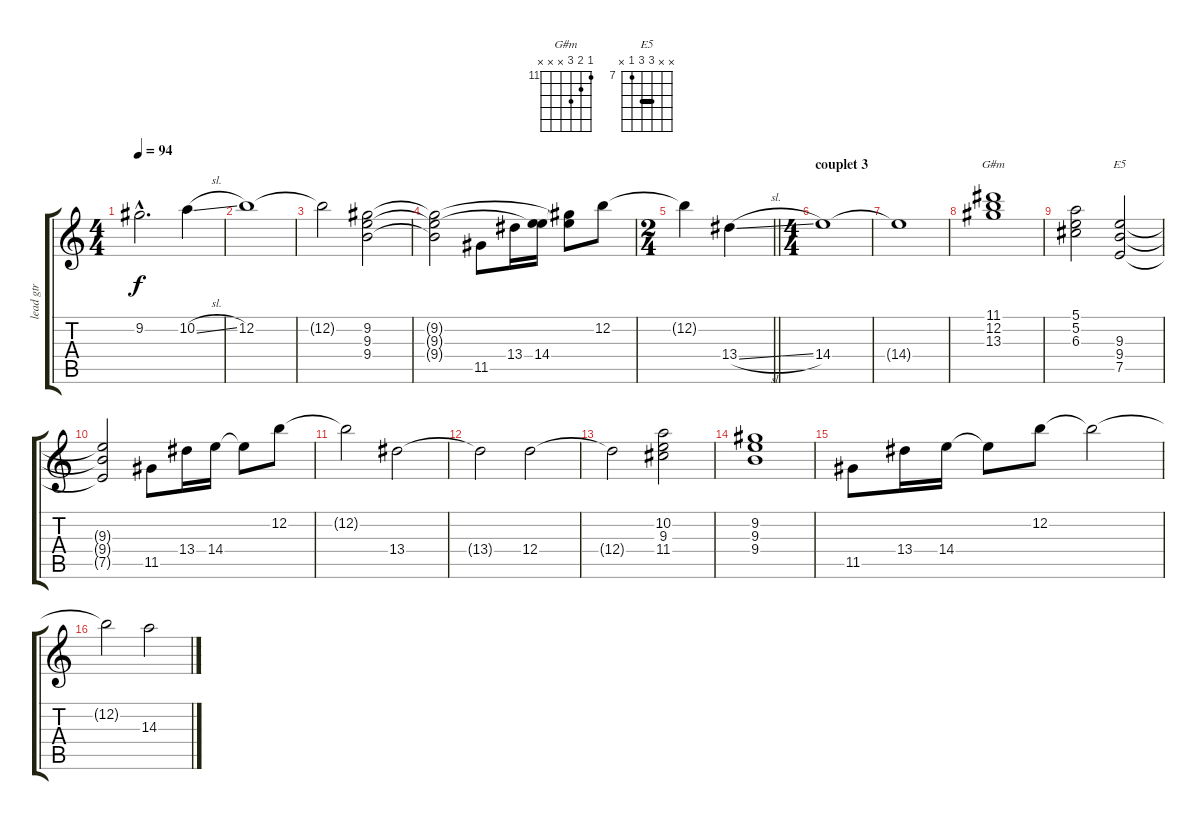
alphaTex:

\track ("lead gtr" "lead gtr") {instrument overdrivenguitar}
\staff {score tabs}
\tuning (E4 B3 G3 D3 A2 E2) {hide}
\chord ("G#m" 11 12 13 x x x) {firstfret 11}
\chord ("E5" x x 9 9 7 x) {firstfret 7 barre 9}
\ts (4 4)
\tempo 94
\clef g2
\ks c
9.2{hac}.2{d dy f} 10.2{sl}.4 |
12.2.1 |
12.2{t}.2 (9.2 9.3 9.4).2 |
(9.2{t} 9.3{t} 9.4{t}).2 11.5.8 13.4.16 (9.3{t} 14.4).16 (9.2{t} 14.4{t}).8 12.2.8 |
\ts (2 4)
\barLineRight lightlight
12.2{t}.4 13.4{sl}.4 |
\ts (4 4)
\section ("" "couplet 3")
14.4.1 |
14.4{t}.1 |
(11.1 12.2 13.3).1{ch "G#m"} |
(5.1 5.2 6.3).2 (9.3 9.4 7.5).2{ch "E5"} |
(9.3{t} 9.4{t} 7.5{t}).2 11.5.8 13.4.16 14.4.16 14.4{t}.8 12.2.8 |
12.2{t}.2 13.4.2 |
13.4{t}.2 12.4.2 |
12.4{t}.2 (10.2 9.3 11.4).2 |
(9.2 9.3 9.4).1 |
11.5.8 13.4.16 14.4.16 14.4{t}.8 12.2.8 12.2{t}.2 |
12.2{t}.2 14.3{sl}.2
